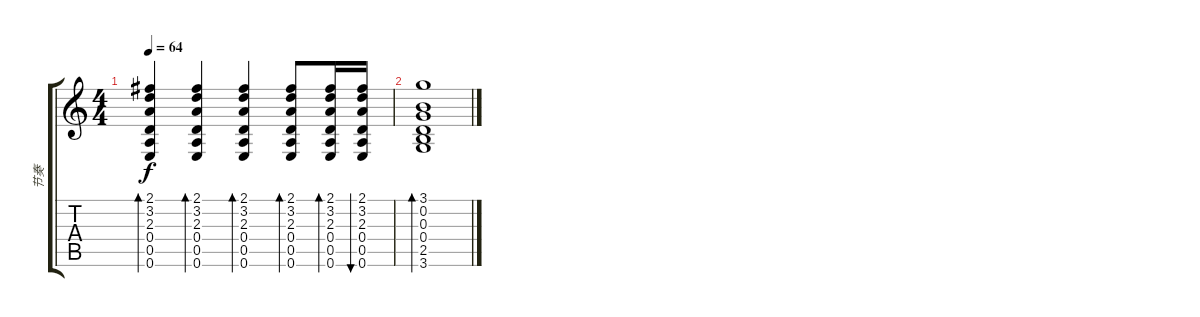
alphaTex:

\track ("节奏" "节奏") {instrument acousticguitarnylon}
\staff {score tabs}
\tuning (E4 B3 G3 D3 A2 E2) {hide}
\ts (4 4)
\tempo 64
\clef g2
\ks c
(2.1 3.2 2.3 0.4 0.5 0.6).4{bd 60 dy f} (2.1 3.2 2.3 0.4 0.5 0.6).4{bd 60} (2.1 3.2 2.3 0.4 0.5 0.6).4{bd 60} (2.1 3.2 2.3 0.4 0.5 0.6).8{bd 60} (2.1 3.2 2.3 0.4 0.5 0.6).16{bd 60} (2.1 3.2 2.3 0.4 0.5 0.6).16{bu 60} |
(3.1 0.2 0.3 0.4 2.5 3.6).1{bd 60}
